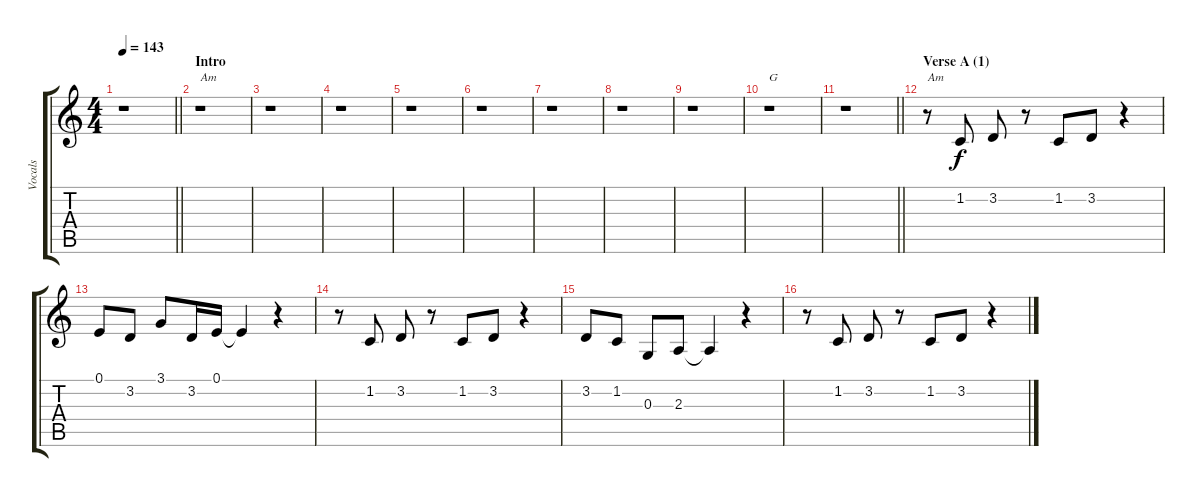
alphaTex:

\track ("Vocals" "Vocals") {instrument sopranosax}
\staff {score tabs}
\tuning (E4 B3 G3 D3 A2 E2) {hide}
\ts (4 4)
\tempo 143
\clef g2
\barLineRight lightlight
\ks aminor
r.1{dy f instrument sopranosax} |
\section ("" "Intro")
r.1{txt "Am"} |
r.1 |
r.1 |
r.1 |
r.1 |
r.1 |
r.1 |
r.1 |
r.1{txt "G"} |
\barLineRight lightlight
r.1 |
\section ("" "Verse A (1)")
r.8{txt "Am"} 1.2.8 3.2.8 r.8 1.2.8 3.2.8 r.4 |
0.1.8 3.2.8 3.1.8 3.2.16 0.1.16 0.1{t}.4 r.4 |
r.8 1.2.8 3.2.8 r.8 1.2.8 3.2.8 r.4 |
3.2.8 1.2.8 0.3.8 2.3.8 2.3{t}.4 r.4 |
r.8 1.2.8 3.2.8 r.8 1.2.8 3.2.8 r.4
